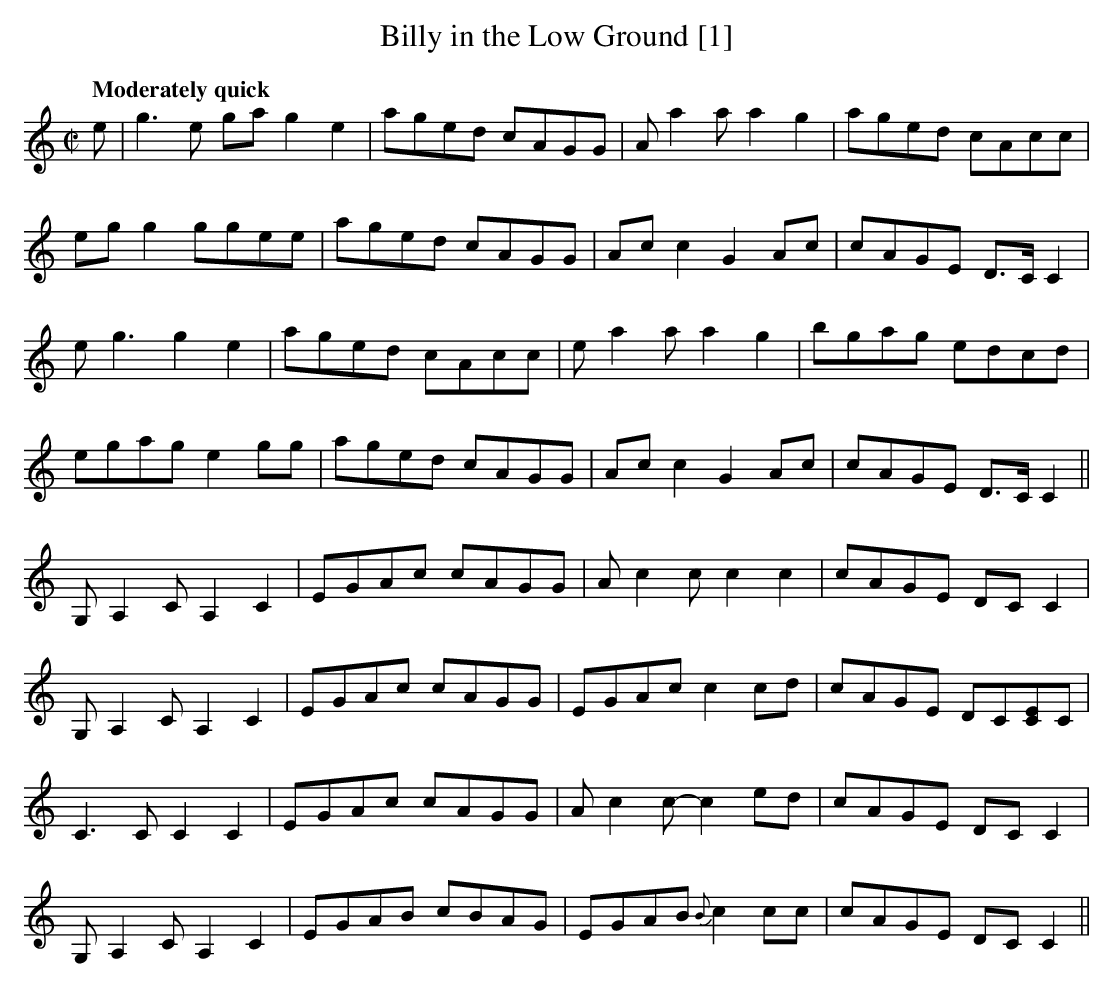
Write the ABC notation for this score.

X:1
T:Billy in the Low Ground [1]
Q:"Moderately quick"
M:C|
L:1/8
K:C
e-|g3e ga g2e2|aged c-AGG|Aa2a a2g2|aged cAcc|
e-gg2 ggee|aged cAGG|Acc2 G2Ac|c-AGE D>CC2|
e-g3 g2e2|aged cAcc|ea2a a2g2|bgag edcd|
egag e2gg|aged cAGG|Acc2 G2Ac|c-AGE D>CC2||
G,-A,2CA,2 C2|EGAc cAGG|A-c2c c2c2|cAGE DCC2|
G,-A,2CA,2 C2|EGAc cAGG|EGA-cc2 cd |cAGE DC[CE]C|
C3C C2C2|EGAc cAGG|Ac2c- c2ed|cAGE DC C2|
G,-A,2CA,2 C2|EGAB cBAG|EGAB {B}c2cc|cAGE DCC2||
